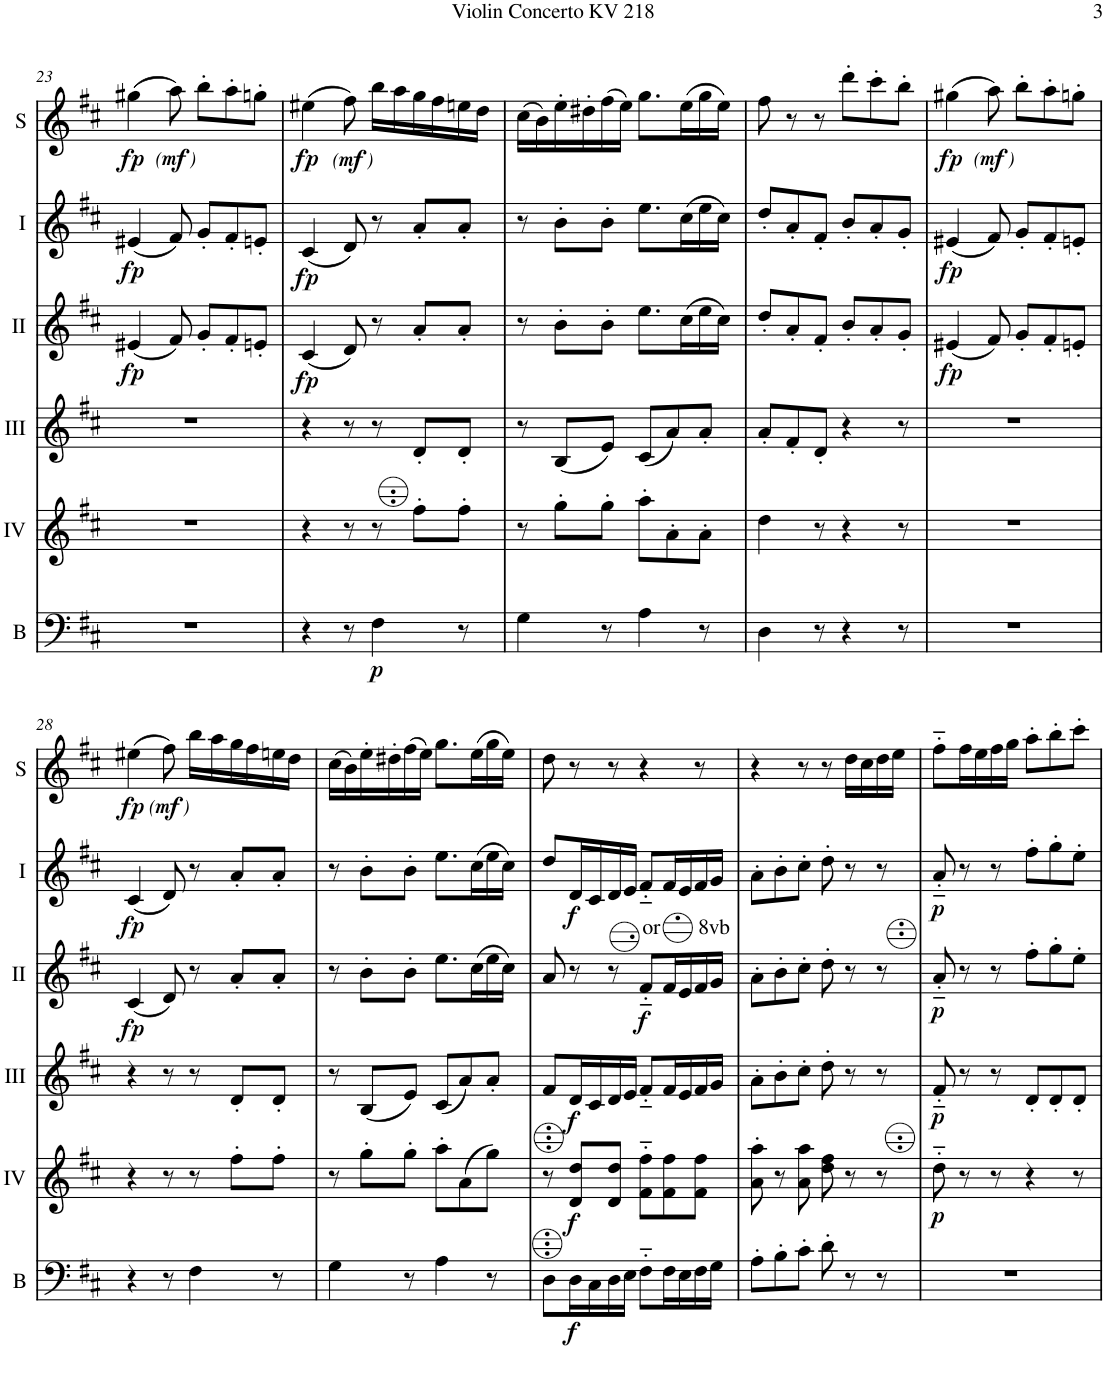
**kern	**dynam	**kern	**dynam	**kern	**dynam	**kern	**dynam	**kern	**dynam	**kern	**dynam
*part6	*part6	*part5	*part5	*part4	*part4	*part3	*part3	*part2	*part2	*part1	*part1
*staff6	*staff6	*staff5	*staff5	*staff4	*staff4	*staff3	*staff3	*staff2	*staff2	*staff1	*staff1
*I"Bass	*	*I"Acc. 4	*	*I"Acc. 3	*	*I"Acc. 2	*	*I"Acc. 1	*	*I"Solo	*
*I'B	*	*	*	*	*	*	*	*	*	*I'S	*
!!LO:PB:g=z
*clefF4	*	*clefG2	*	*clefG2	*	*clefG2	*	*clefG2	*	*clefG2	*
*Trd7c12	*	*Trd7c12	*	*	*	*	*	*	*	*	*
*k[f#c#]	*	*k[f#c#]	*	*k[f#c#]	*	*k[f#c#]	*	*k[f#c#]	*	*k[f#c#]	*
*M6/8	*	*M6/8	*	*M6/8	*	*M6/8	*	*M6/8	*	*M6/8	*
=23	=23	=23	=23	=23	=23	=23	=23	=23	=23	=23	=23
!	!	!	!	!	!	!	!LO:DY:b	!	!LO:DY:b	!	!LO:DY:b
2.r	.	2.r	.	2.r	.	(4e#X/	fp	(4e#X/	fp	(4gg#X\	fp
!	!	!	!	!	!	!	!	!	!	!	!LO:DY:b
!	!	!	!	!	!	!	!	!	!	!	!LO:DY:n=1:b
!	!	!	!	!	!	!	!	!	!	!	!LO:DY:n=2:b
.	.	.	.	.	.	8f#/)	.	8f#/)	.	8aa\)	other-dynamics mf other-dynamics
.	.	.	.	.	.	8g'/L	.	8g'/L	.	8bb'\L	.
.	.	.	.	.	.	8f#'/	.	8f#'/	.	8aa'\	.
.	.	.	.	.	.	8en'/J	.	8en'/J	.	8ggn'\J	.
=24	=24	=24	=24	=24	=24	=24	=24	=24	=24	=24	=24
!	!	!	!	!	!	!	!LO:DY:b	!	!LO:DY:b	!	!LO:DY:b
4r	.	4r	.	4r	.	(4c#/	fp	(4c#/	fp	(4ee#X\	fp
!	!	!	!	!	!	!	!	!	!	!	!LO:DY:b
!	!	!	!	!	!	!	!	!	!	!	!LO:DY:n=1:b
!	!	!	!	!	!	!	!	!	!	!	!LO:DY:n=2:b
8r	.	8r	.	8r	.	8d/)	.	8d/)	.	8ff#\)	other-dynamics mf other-dynamics
!	!LO:DY:b	!	!	!	!	!	!	!	!	!	!
4F#\	p	8r	.	8r	.	8r	.	8r	.	16bb\LL	.
.	.	.	.	.	.	.	.	.	.	16aa\	.
.	.	8ff#'\L	.	8d'/L	.	8a'/L	.	8a'/L	.	16gg\	.
.	.	.	.	.	.	.	.	.	.	16ff#\	.
8r	.	8ff#'\J	.	8d'/J	.	8a'/J	.	8a'/J	.	16een\	.
.	.	.	.	.	.	.	.	.	.	16dd\JJ	.
=25	=25	=25	=25	=25	=25	=25	=25	=25	=25	=25	=25
4G\	.	8r	.	8r	.	8r	.	8r	.	(16cc#\LL	.
.	.	.	.	.	.	.	.	.	.	16b\)	.
.	.	8gg'\L	.	(8B/L	.	8b'\L	.	8b'\L	.	16ee'\	.
.	.	.	.	.	.	.	.	.	.	16dd#X'\	.
8r	.	8gg'\J	.	8e/J)	.	8b'\J	.	8b'\J	.	(16ff#\	.
.	.	.	.	.	.	.	.	.	.	16ee\JJ)	.
4A\	.	8aa'\L	.	(8c#/L	.	8.ee\L	.	8.ee\L	.	8.gg\L	.
.	.	8a'\	.	8a/)	.	.	.	.	.	.	.
.	.	.	.	.	.	(16cc#\L	.	(16cc#\L	.	(16ee\L	.
8r	.	8a'\J	.	8a'/J	.	16ee\	.	16ee\	.	16gg\	.
.	.	.	.	.	.	16cc#\JJ)	.	16cc#\JJ)	.	16ee\JJ)	.
=26	=26	=26	=26	=26	=26	=26	=26	=26	=26	=26	=26
4D\	.	4dd\	.	8a'/L	.	8dd'/L	.	8dd'/L	.	8ff#\	.
.	.	.	.	8f#'/	.	8a'/	.	8a'/	.	8r	.
8r	.	8r	.	8d'/J	.	8f#'/J	.	8f#'/J	.	8r	.
4r	.	4r	.	4r	.	8b'/L	.	8b'/L	.	8ddd'\L	.
.	.	.	.	.	.	8a'/	.	8a'/	.	8ccc#'\	.
8r	.	8r	.	8r	.	8g'/J	.	8g'/J	.	8bb'\J	.
=27	=27	=27	=27	=27	=27	=27	=27	=27	=27	=27	=27
!	!	!	!	!	!	!	!LO:DY:b	!	!LO:DY:b	!	!LO:DY:b
2.r	.	2.r	.	2.r	.	(4e#X/	fp	(4e#X/	fp	(4gg#X\	fp
!	!	!	!	!	!	!	!	!	!	!	!LO:DY:b
!	!	!	!	!	!	!	!	!	!	!	!LO:DY:n=1:b
!	!	!	!	!	!	!	!	!	!	!	!LO:DY:n=2:b
.	.	.	.	.	.	8f#/)	.	8f#/)	.	8aa\)	other-dynamics mf other-dynamics
.	.	.	.	.	.	8g'/L	.	8g'/L	.	8bb'\L	.
.	.	.	.	.	.	8f#'/	.	8f#'/	.	8aa'\	.
.	.	.	.	.	.	8en'/J	.	8en'/J	.	8ggn'\J	.
!!LO:LB:g=z
=28	=28	=28	=28	=28	=28	=28	=28	=28	=28	=28	=28
!	!	!	!	!	!	!	!LO:DY:b	!	!LO:DY:b	!	!LO:DY:b
4r	.	4r	.	4r	.	(4c#/	fp	(4c#/	fp	(4ee#X\	fp
!	!	!	!	!	!	!	!	!	!	!	!LO:DY:b
!	!	!	!	!	!	!	!	!	!	!	!LO:DY:n=1:b
!	!	!	!	!	!	!	!	!	!	!	!LO:DY:n=2:b
8r	.	8r	.	8r	.	8d/)	.	8d/)	.	8ff#\)	other-dynamics mf other-dynamics
4F#\	.	8r	.	8r	.	8r	.	8r	.	16bb\LL	.
.	.	.	.	.	.	.	.	.	.	16aa\	.
.	.	8ff#'\L	.	8d'/L	.	8a'/L	.	8a'/L	.	16gg\	.
.	.	.	.	.	.	.	.	.	.	16ff#\	.
8r	.	8ff#'\J	.	8d'/J	.	8a'/J	.	8a'/J	.	16een\	.
.	.	.	.	.	.	.	.	.	.	16dd\JJ	.
=29	=29	=29	=29	=29	=29	=29	=29	=29	=29	=29	=29
4G\	.	8r	.	8r	.	8r	.	8r	.	(16cc#\LL	.
.	.	.	.	.	.	.	.	.	.	16b\)	.
.	.	8gg'\L	.	(8B/L	.	8b'\L	.	8b'\L	.	16ee'\	.
.	.	.	.	.	.	.	.	.	.	16dd#X'\	.
8r	.	8gg'\J	.	8e/J)	.	8b'\J	.	8b'\J	.	(16ff#\	.
.	.	.	.	.	.	.	.	.	.	16ee\JJ)	.
4A\	.	8aa'\L	.	(8c#/L	.	8.ee\L	.	8.ee\L	.	8.gg\L	.
.	.	(8a\	.	8a/)	.	.	.	.	.	.	.
.	.	.	.	.	.	(16cc#\L	.	(16cc#\L	.	(16ee\L	.
8r	.	8gg\J)	.	8a'/J	.	16ee\	.	16ee\	.	16gg\	.
.	.	.	.	.	.	16cc#\JJ)	.	16cc#\JJ)	.	16ee\JJ)	.
=30	=30	=30	=30	=30	=30	=30	=30	=30	=30	=30	=30
8D\L	.	8r	.	8f#/L	.	8a/	.	8dd/L	.	8dd\	.
!	!LO:DY:b	!	!LO:DY:b	!	!LO:DY:b	!	!	!	!LO:DY:b	!	!
16D\L	f	8d/ 8dd/L	f	16d/L	f	8r	.	16d/L	f	8r	.
16C#\	.	.	.	16c#/	.	.	.	16c#/	.	.	.
16D\	.	8d/ 8dd/J	.	16d/	.	8r	.	16d/	.	8r	.
16E\JJ	.	.	.	16e/JJ	.	.	.	16e/JJ	.	.	.
!	!	!	!	!	!	!LO:TX:a:t=or       8vb	!	!	!	!	!
!	!	!	!	!	!	!	!LO:DY:b	!	!	!	!
8F#'~\L	.	8f#\'~ 8ff#\'~L	.	8f#'~/L	.	8f#'~/L	f	8f#'~/L	.	4r	.
16F#\L	.	8f#\ 8ff#\	.	16f#/L	.	16f#/L	.	16f#/L	.	.	.
16E\	.	.	.	16e/	.	16e/	.	16e/	.	.	.
16F#\	.	8f#\ 8ff#\J	.	16f#/	.	16f#/	.	16f#/	.	8r	.
16G\JJ	.	.	.	16g/JJ	.	16g/JJ	.	16g/JJ	.	.	.
=31	=31	=31	=31	=31	=31	=31	=31	=31	=31	=31	=31
8A'\L	.	8a\' 8aa\'	.	8a'\L	.	8a'\L	.	8a'\L	.	4r	.
8B'\	.	8r	.	8b'\	.	8b'\	.	8b'\	.	.	.
8c#'\J	.	8a\ 8aa\	.	8cc#'\J	.	8cc#'\J	.	8cc#'\J	.	8r	.
8d'\	.	8dd\ 8ff#\	.	8dd'\	.	8dd'\	.	8dd'\	.	8r	.
8r	.	8r	.	8r	.	8r	.	8r	.	16dd\LL	.
.	.	.	.	.	.	.	.	.	.	16cc#\	.
8r	.	8r	.	8r	.	8r	.	8r	.	16dd\	.
.	.	.	.	.	.	.	.	.	.	16ee\JJ	.
=32	=32	=32	=32	=32	=32	=32	=32	=32	=32	=32	=32
!	!	!	!LO:DY:b	!	!LO:DY:b	!	!LO:DY:b	!	!LO:DY:b	!	!
2.r	.	8dd'~\	p	8f#'~/	p	8a'~/	p	8a'~/	p	8ff#'~\L	.
.	.	8r	.	8r	.	8r	.	8r	.	16ff#\L	.
.	.	.	.	.	.	.	.	.	.	16ee\	.
.	.	8r	.	8r	.	8r	.	8r	.	16ff#\	.
.	.	.	.	.	.	.	.	.	.	16gg\JJ	.
.	.	4r	.	8d'/L	.	8ff#'\L	.	8ff#'\L	.	8aa'\L	.
.	.	.	.	8d'/	.	8gg'\	.	8gg'\	.	8bb'\	.
.	.	8r	.	8d'/J	.	8ee'\J	.	8ee'\J	.	8ccc#'\J	.
=	=	=	=	=	=	=	=	=	=	=	=
*-	*-	*-	*-	*-	*-	*-	*-	*-	*-	*-	*-
